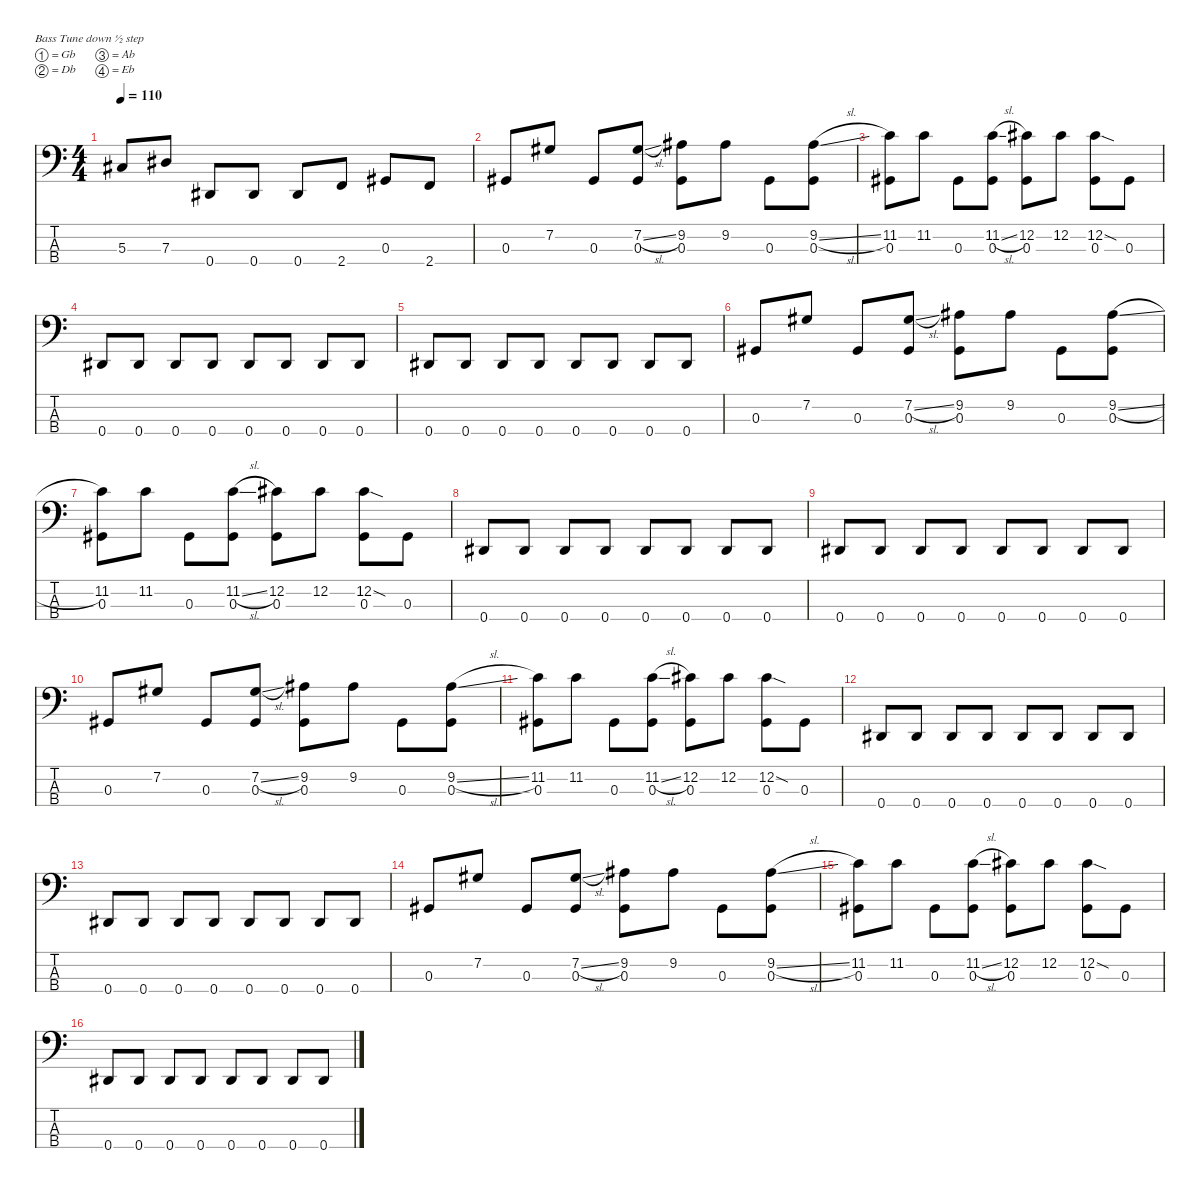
\defaultSystemsLayout 4
\hideDynamics
\bracketExtendMode nobrackets
\singleTrackTrackNamePolicy hidden
\multiTrackTrackNamePolicy hidden
\otherSystemsTrackNameOrientation horizontal
\track ("Bass" "el.bs.") {instrument electricbasspick}
\staff {score tabs}
\tuning (Gb2 Db2 Ab1 Eb1)
\ts (4 4)
\tempo 110
\clef f4
\ks c
5.3{t acc #}.8{dy f beam Up} 7.3{acc #}.8{beam Up} 0.4{acc #}.8{beam Up} 0.4{acc #}.8{beam Up} 0.4{acc #}.8{beam Up} 2.4.8{beam Up} 0.3{acc #}.8{beam Up} 2.4.8{beam Up} |
0.3{acc #}.8{beam Up} 7.2{acc #}.8{beam Up} 0.3{acc #}.8{beam Up} (7.2{sl acc #} 0.3{acc #}).8{beam Up} (9.2{acc #} 0.3{acc #}).8{beam Down} 9.2{acc #}.8{beam Down} 0.3{acc #}.8{beam Down} (9.2{sl acc #} 0.3{acc #}).8{beam Down} |
(11.2 0.3{acc #}).8{beam Down} 11.2.8{beam Down} 0.3{acc #}.8{beam Down} (11.2{sl} 0.3{acc #}).8{beam Down} (12.2{acc #} 0.3{acc #}).8{beam Down} 12.2{acc #}.8{beam Down} (12.2{sod acc #} 0.3{acc #}).8{beam Down} 0.3{acc #}.8{beam Down} |
0.4{acc #}.8{beam Up} 0.4{acc #}.8{beam Up} 0.4{acc #}.8{beam Up} 0.4{acc #}.8{beam Up} 0.4{acc #}.8{beam Up} 0.4{acc #}.8{beam Up} 0.4{acc #}.8{beam Up} 0.4{acc #}.8{beam Up} |
0.4{acc #}.8{beam Up} 0.4{acc #}.8{beam Up} 0.4{acc #}.8{beam Up} 0.4{acc #}.8{beam Up} 0.4{acc #}.8{beam Up} 0.4{acc #}.8{beam Up} 0.4{acc #}.8{beam Up} 0.4{acc #}.8{beam Up} |
0.3{acc #}.8{beam Up} 7.2{acc #}.8{beam Up} 0.3{acc #}.8{beam Up} (7.2{sl acc #} 0.3{acc #}).8{beam Up} (9.2{acc #} 0.3{acc #}).8{beam Down} 9.2{acc #}.8{beam Down} 0.3{acc #}.8{beam Down} (9.2{sl acc #} 0.3{acc #}).8{beam Down} |
(11.2 0.3{acc #}).8{beam Down} 11.2.8{beam Down} 0.3{acc #}.8{beam Down} (11.2{sl} 0.3{acc #}).8{beam Down} (12.2{acc #} 0.3{acc #}).8{beam Down} 12.2{acc #}.8{beam Down} (12.2{sod acc #} 0.3{acc #}).8{beam Down} 0.3{acc #}.8{beam Down} |
0.4{acc #}.8{beam Up} 0.4{acc #}.8{beam Up} 0.4{acc #}.8{beam Up} 0.4{acc #}.8{beam Up} 0.4{acc #}.8{beam Up} 0.4{acc #}.8{beam Up} 0.4{acc #}.8{beam Up} 0.4{acc #}.8{beam Up} |
0.4{acc #}.8{beam Up} 0.4{acc #}.8{beam Up} 0.4{acc #}.8{beam Up} 0.4{acc #}.8{beam Up} 0.4{acc #}.8{beam Up} 0.4{acc #}.8{beam Up} 0.4{acc #}.8{beam Up} 0.4{acc #}.8{beam Up} |
0.3{acc #}.8{beam Up} 7.2{acc #}.8{beam Up} 0.3{acc #}.8{beam Up} (7.2{sl acc #} 0.3{acc #}).8{beam Up} (9.2{acc #} 0.3{acc #}).8{beam Down} 9.2{acc #}.8{beam Down} 0.3{acc #}.8{beam Down} (9.2{sl acc #} 0.3{acc #}).8{beam Down} |
(11.2 0.3{acc #}).8{beam Down} 11.2.8{beam Down} 0.3{acc #}.8{beam Down} (11.2{sl} 0.3{acc #}).8{beam Down} (12.2{acc #} 0.3{acc #}).8{beam Down} 12.2{acc #}.8{beam Down} (12.2{sod acc #} 0.3{acc #}).8{beam Down} 0.3{acc #}.8{beam Down} |
0.4{acc #}.8{beam Up} 0.4{acc #}.8{beam Up} 0.4{acc #}.8{beam Up} 0.4{acc #}.8{beam Up} 0.4{acc #}.8{beam Up} 0.4{acc #}.8{beam Up} 0.4{acc #}.8{beam Up} 0.4{acc #}.8{beam Up} |
0.4{acc #}.8{beam Up} 0.4{acc #}.8{beam Up} 0.4{acc #}.8{beam Up} 0.4{acc #}.8{beam Up} 0.4{acc #}.8{beam Up} 0.4{acc #}.8{beam Up} 0.4{acc #}.8{beam Up} 0.4{acc #}.8{beam Up} |
0.3{acc #}.8{beam Up} 7.2{acc #}.8{beam Up} 0.3{acc #}.8{beam Up} (7.2{sl acc #} 0.3{acc #}).8{beam Up} (9.2{acc #} 0.3{acc #}).8{beam Down} 9.2{acc #}.8{beam Down} 0.3{acc #}.8{beam Down} (9.2{sl acc #} 0.3{acc #}).8{beam Down} |
(11.2 0.3{acc #}).8{beam Down} 11.2.8{beam Down} 0.3{acc #}.8{beam Down} (11.2{sl} 0.3{acc #}).8{beam Down} (12.2{acc #} 0.3{acc #}).8{beam Down} 12.2{acc #}.8{beam Down} (12.2{sod acc #} 0.3{acc #}).8{beam Down} 0.3{acc #}.8{beam Down} |
0.4{acc #}.8{beam Up} 0.4{acc #}.8{beam Up} 0.4{acc #}.8{beam Up} 0.4{acc #}.8{beam Up} 0.4{acc #}.8{beam Up} 0.4{acc #}.8{beam Up} 0.4{acc #}.8{beam Up} 0.4{acc #}.8{beam Up}
